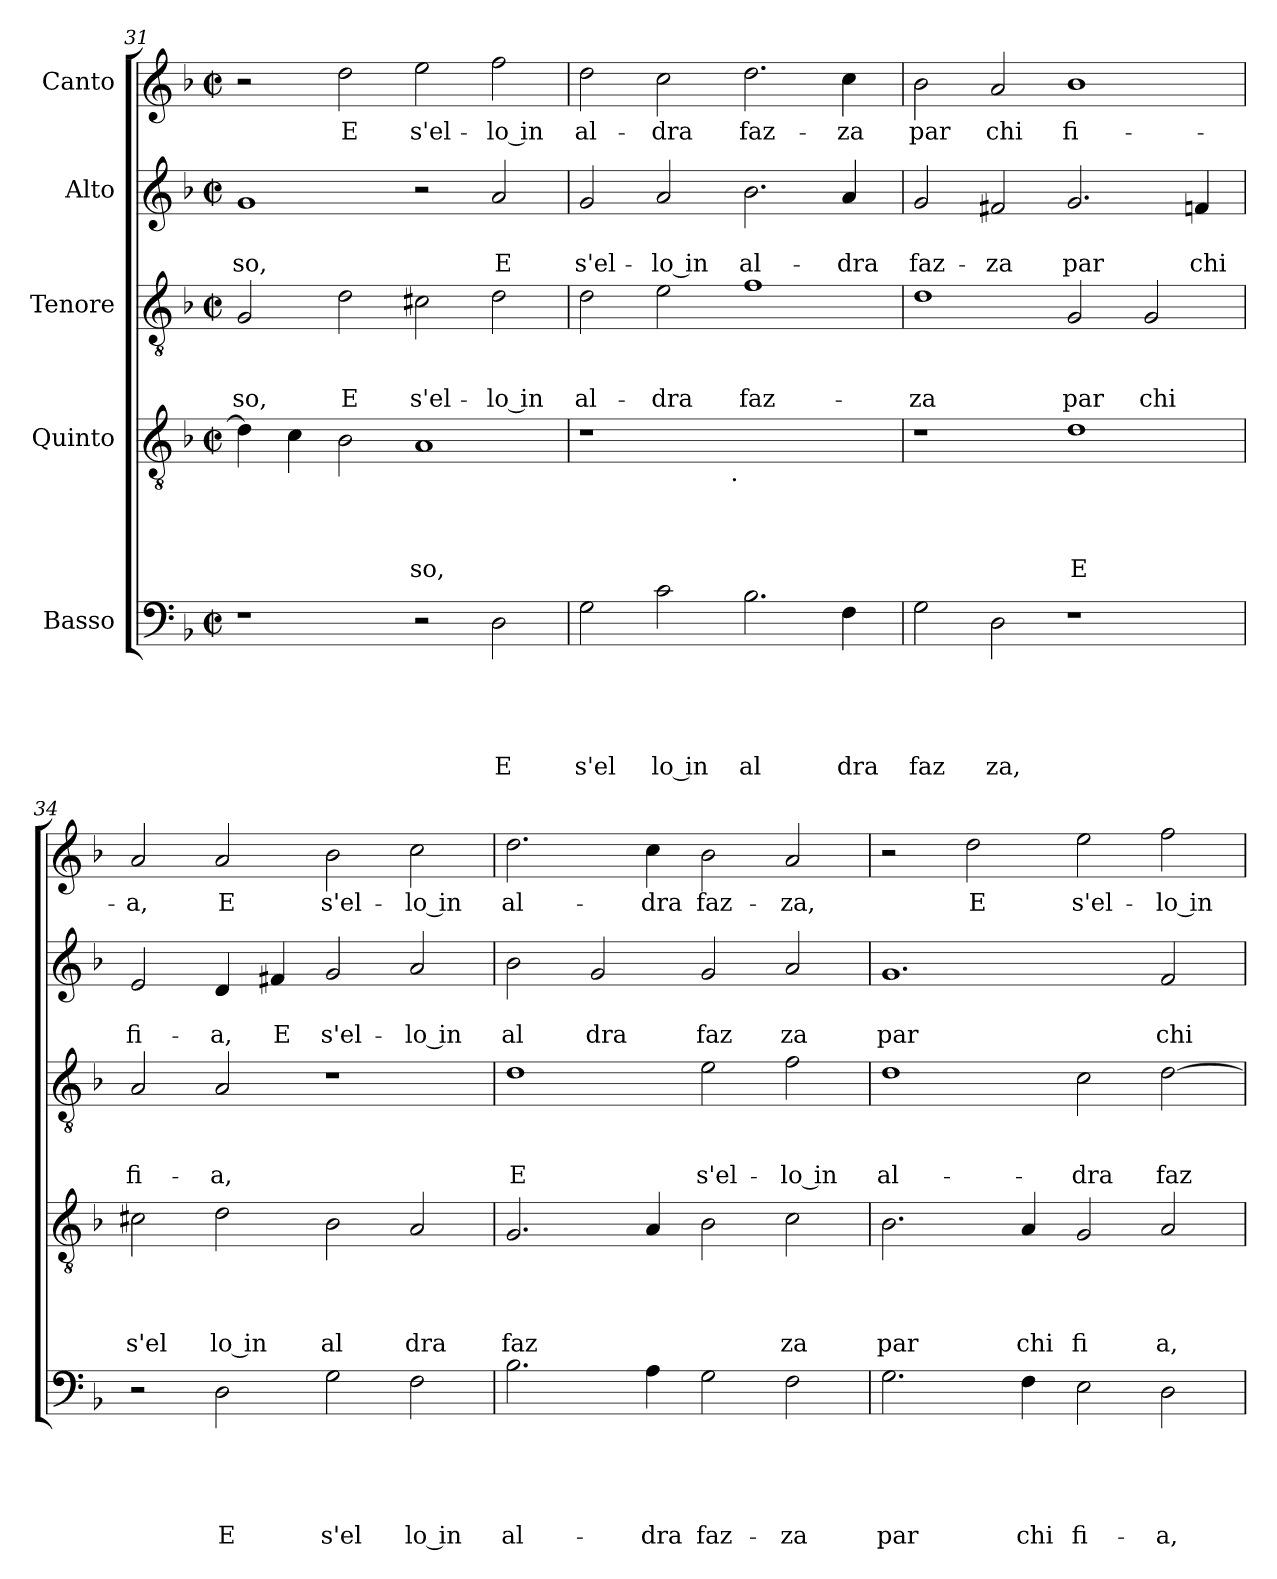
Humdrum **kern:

**kern	**text	**text	**text	**text	**text	**kern	**text	**text	**text	**text	**kern	**text	**text	**text	**kern	**text	**text	**kern	**text
*part5	*part5	*part5	*part5	*part5	*part5	*part4	*part4	*part4	*part4	*part4	*part3	*part3	*part3	*part3	*part2	*part2	*part2	*part1	*part1
*staff5	*staff5	*staff5	*staff5	*staff5	*staff5	*staff4	*staff4	*staff4	*staff4	*staff4	*staff3	*staff3	*staff3	*staff3	*staff2	*staff2	*staff2	*staff1	*staff1
*I"Basso	*	*	*	*	*	*I"Quinto	*	*	*	*	*I"Tenore	*	*	*	*I"Alto	*	*	*I"Canto	*
*clefF4	*	*	*	*	*	*clefGv2	*	*	*	*	*clefGv2	*	*	*	*clefG2	*	*	*clefG2	*
*k[b-]	*	*	*	*	*	*k[b-]	*	*	*	*	*k[b-]	*	*	*	*k[b-]	*	*	*k[b-]	*
*F:	*	*	*	*	*	*F:	*	*	*	*	*F:	*	*	*	*F:	*	*	*F:	*
*M2/2	*	*	*	*	*	*M2/2	*	*	*	*	*M2/2	*	*	*	*M2/2	*	*	*M2/2	*
*met(c|)	*	*	*	*	*	*met(c|)	*	*	*	*	*met(c|)	*	*	*	*met(c|)	*	*	*met(c|)	*
=31	=31	=31	=31	=31	=31	=31	=31	=31	=31	=31	=31	=31	=31	=31	=31	=31	=31	=31	=31
!	!	!	!	!	!	!	!	!	!	!	!	!	!	!LO:LY:b	!	!	!LO:LY:b	!	!
1r	.	.	.	.	.	4d\]	.	.	.	.	2G/	.	.	-so,	1g	.	-so,	2r	.
.	.	.	.	.	.	4c\	.	.	.	.	.	.	.	.	.	.	.	.	.
!	!	!	!	!	!	!	!	!	!	!	!	!	!	!LO:LY:b	!	!	!	!	!LO:LY:b
.	.	.	.	.	.	2B-\	.	.	.	.	2d\	.	.	E	.	.	.	2dd\	E
!	!	!	!	!	!	!	!	!	!	!LO:LY:b	!	!	!	!LO:LY:b	!	!	!	!	!LO:LY:b
2r	.	.	.	.	.	1A	.	.	.	so,	2c#X\	.	.	s'el-	2r	.	.	2ee\	s'el-
!	!	!	!	!	!LO:LY:b	!	!	!	!	!	!	!	!	!LO:LY:b:rj	!	!	!LO:LY:b	!	!LO:LY:b:rj
2D\	.	.	.	.	E	.	.	.	.	.	2d\	.	.	-lo in	2a/	.	E	2ff\	-lo in
=32	=32	=32	=32	=32	=32	=32	=32	=32	=32	=32	=32	=32	=32	=32	=32	=32	=32	=32	=32
!	!	!	!	!	!LO:LY:b	!	!	!	!	!	!	!	!	!LO:LY:b	!	!	!LO:LY:b	!	!LO:LY:b
*	*	*	*	*	*	*^	*	*	*	*	*	*	*	*	*	*	*	*	*
2G\	.	.	.	.	s'el	1r	2ryy	.	.	.	.	2d\	.	.	al-	2g/	.	s'el-	2dd\	al-
!	!	!	!	!	!LO:LY:b:rj	!	!	!	!	!	!	!	!	!	!LO:LY:b	!	!	!LO:LY:b:rj	!	!LO:LY:b
2c\	.	.	.	.	lo in	.	4...ryy	.	.	.	.	2e\	.	.	-dra	2a/	.	-lo in	2cc\	-dra
!	!	!	!	!	!	!	!LO:TX:b:t=.	!	!	!	!	!	!	!	!	!	!	!	!	!
.	.	.	.	.	.	.	1ryy	.	.	.	.	.	.	.	.	.	.	.	.	.
!	!	!	!	!	!LO:LY:b	!	!	!	!	!	!	!	!	!	!LO:LY:b	!	!	!LO:LY:b	!	!LO:LY:b
2.B-\	.	.	.	.	al	1ryy	.	.	.	.	.	1f	.	.	faz-	2.b-\	.	al-	2.dd\	faz-
!	!	!	!	!	!LO:LY:b	!	!	!	!	!	!	!	!	!	!	!	!	!LO:LY:b	!	!LO:LY:b
4F\	.	.	.	.	dra	.	.	.	.	.	.	.	.	.	.	4a/	.	-dra	4cc\	-za
.	.	.	.	.	.	.	32ryy	.	.	.	.	.	.	.	.	.	.	.	.	.
=33	=33	=33	=33	=33	=33	=33	=33	=33	=33	=33	=33	=33	=33	=33	=33	=33	=33	=33	=33	=33
!	!	!	!	!	!LO:LY:b	!	!	!	!	!	!	!	!	!	!LO:LY:b	!	!	!LO:LY:b	!	!LO:LY:b
*	*	*	*	*	*	*v	*v	*	*	*	*	*	*	*	*	*	*	*	*	*
2G\	.	.	.	.	faz	1r	.	.	.	.	1d	.	.	-za	2g/	.	faz-	2b-\	par
!	!	!	!	!	!LO:LY:b	!	!	!	!	!	!	!	!	!	!	!	!LO:LY:b	!	!LO:LY:b
2D\	.	.	.	.	za,	.	.	.	.	.	.	.	.	.	2f#X/	.	-za	2a/	chi
!	!	!	!	!	!	!	!	!	!	!LO:LY:b	!	!	!	!LO:LY:b	!	!	!LO:LY:b	!	!LO:LY:b
1r	.	.	.	.	.	1d	.	.	.	E	2G/	.	.	par	2.g/	.	par	1b-	fi-
!	!	!	!	!	!	!	!	!	!	!	!	!	!	!LO:LY:b	!	!	!	!	!
.	.	.	.	.	.	.	.	.	.	.	2G/	.	.	chi	.	.	.	.	.
!	!	!	!	!	!	!	!	!	!	!	!	!	!	!	!	!	!LO:LY:b	!	!
.	.	.	.	.	.	.	.	.	.	.	.	.	.	.	4f/	.	chi	.	.
=34	=34	=34	=34	=34	=34	=34	=34	=34	=34	=34	=34	=34	=34	=34	=34	=34	=34	=34	=34
!	!	!	!	!	!	!	!	!	!	!LO:LY:b	!	!	!	!LO:LY:b	!	!	!LO:LY:b	!	!LO:LY:b
2r	.	.	.	.	.	2c#X\	.	.	.	s'el	2A/	.	.	fi-	2e/	.	fi-	2a/	-a,
!	!	!	!	!	!LO:LY:b	!	!	!	!	!LO:LY:b:rj	!	!	!	!LO:LY:b	!	!	!LO:LY:b	!	!LO:LY:b
2D\	.	.	.	.	E	2d\	.	.	.	lo in	2A/	.	.	-a,	4d/	.	-a,	2a/	E
!	!	!	!	!	!	!	!	!	!	!	!	!	!	!	!	!	!LO:LY:b	!	!
.	.	.	.	.	.	.	.	.	.	.	.	.	.	.	4f#X/	.	E	.	.
!	!	!	!	!	!LO:LY:b	!	!	!	!	!LO:LY:b	!	!	!	!	!	!	!LO:LY:b	!	!LO:LY:b
2G\	.	.	.	.	s'el	2B-\	.	.	.	al	1r	.	.	.	2g/	.	s'el-	2b-\	s'el-
!	!	!	!	!	!LO:LY:b:rj	!	!	!	!	!LO:LY:b	!	!	!	!	!	!	!LO:LY:b:rj	!	!LO:LY:b:rj
2F\	.	.	.	.	lo in	2A/	.	.	.	dra	.	.	.	.	2a/	.	-lo in	2cc\	-lo in
!!LO:LB:g=z
=35	=35	=35	=35	=35	=35	=35	=35	=35	=35	=35	=35	=35	=35	=35	=35	=35	=35	=35	=35
!	!	!	!	!	!LO:LY:b	!	!	!	!	!LO:LY:b	!	!	!	!LO:LY:b	!	!	!LO:LY:b	!	!LO:LY:b
2.B-\	.	.	.	.	al-	2.G/	.	.	.	faz	1d	.	.	E	2b-\	.	al	2.dd\	al-
!	!	!	!	!	!	!	!	!	!	!	!	!	!	!	!	!	!LO:LY:b	!	!
.	.	.	.	.	.	.	.	.	.	.	.	.	.	.	2g/	.	dra	.	.
!	!	!	!	!	!LO:LY:b	!	!	!	!	!	!	!	!	!	!	!	!	!	!LO:LY:b
4A\	.	.	.	.	-dra	4A/	.	.	.	.	.	.	.	.	.	.	.	4cc\	-dra
!	!	!	!	!	!LO:LY:b	!	!	!	!	!	!	!	!	!LO:LY:b	!	!	!LO:LY:b	!	!LO:LY:b
2G\	.	.	.	.	faz-	2B-\	.	.	.	.	2e\	.	.	s'el-	2g/	.	faz	2b-\	faz-
!	!	!	!	!	!LO:LY:b	!	!	!	!	!LO:LY:b	!	!	!	!LO:LY:b:rj	!	!	!LO:LY:b	!	!LO:LY:b
2F\	.	.	.	.	-za	2c\	.	.	.	za	2f\	.	.	-lo in	2a/	.	za	2a/	-za,
=36	=36	=36	=36	=36	=36	=36	=36	=36	=36	=36	=36	=36	=36	=36	=36	=36	=36	=36	=36
!	!	!	!	!	!LO:LY:b	!	!	!	!	!LO:LY:b	!	!	!	!LO:LY:b	!	!	!LO:LY:b	!	!
2.G\	.	.	.	.	par	2.B-\	.	.	.	par	1d	.	.	al-	1.g	.	par	2r	.
!	!	!	!	!	!	!	!	!	!	!	!	!	!	!	!	!	!	!	!LO:LY:b
.	.	.	.	.	.	.	.	.	.	.	.	.	.	.	.	.	.	2dd\	E
!	!	!	!	!	!LO:LY:b	!	!	!	!	!LO:LY:b	!	!	!	!	!	!	!	!	!
4F\	.	.	.	.	chi	4A/	.	.	.	chi	.	.	.	.	.	.	.	.	.
!	!	!	!	!	!LO:LY:b	!	!	!	!	!LO:LY:b	!	!	!	!LO:LY:b	!	!	!	!	!LO:LY:b
2E\	.	.	.	.	fi-	2G/	.	.	.	fi	2c\	.	.	-dra	.	.	.	2ee\	s'el-
!	!	!	!	!	!LO:LY:b	!	!	!	!	!LO:LY:b	!	!	!	!LO:LY:b	!	!	!LO:LY:b	!	!LO:LY:b:rj
2D\	.	.	.	.	-a,	2A/	.	.	.	a,	[>2d\	.	.	faz-	2f/	.	chi	2ff\	-lo in
=	=	=	=	=	=	=	=	=	=	=	=	=	=	=	=	=	=	=	=
*-	*-	*-	*-	*-	*-	*-	*-	*-	*-	*-	*-	*-	*-	*-	*-	*-	*-	*-	*-
